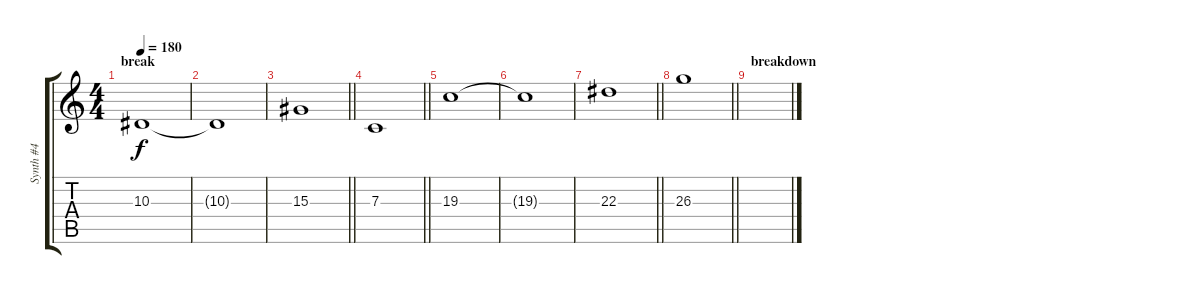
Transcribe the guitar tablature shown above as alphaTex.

\track ("Synth #4" "Synth #4") {instrument orchestrahit}
\staff {score tabs}
\tuning (D4 A3 F3 C3 G2 C2) {hide}
\ts (4 4)
\section ("" "break")
\tempo 180
\clef g2
\ks c
10.3.1{dy f instrument synthstrings2} |
10.3{t}.1 |
\barLineRight lightlight
15.3.1 |
\barLineRight lightlight
7.3.1 |
19.3.1{instrument synthstrings2} |
19.3{t}.1 |
\barLineRight lightlight
22.3.1 |
\barLineRight lightlight
26.3.1 |
\section ("" "breakdown")
